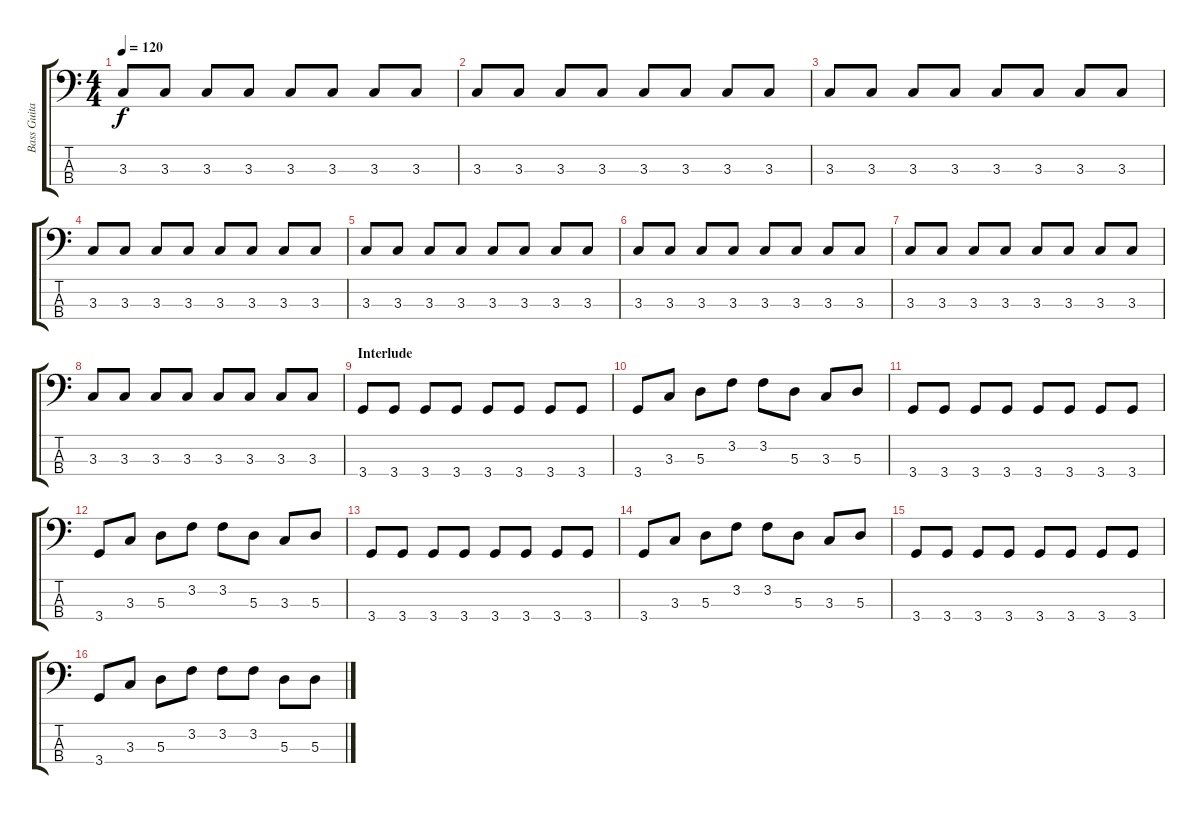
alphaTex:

\track ("Bass Guitar" "Bass Guita") {instrument electricbassfinger}
\staff {score tabs}
\tuning (G2 D2 A1 E1) {hide}
\ts (4 4)
\tempo 120
\clef f4
\ks c
3.3.8{dy f} 3.3.8 3.3.8 3.3.8 3.3.8 3.3.8 3.3.8 3.3.8 |
3.3.8 3.3.8 3.3.8 3.3.8 3.3.8 3.3.8 3.3.8 3.3.8 |
3.3.8 3.3.8 3.3.8 3.3.8 3.3.8 3.3.8 3.3.8 3.3.8 |
3.3.8 3.3.8 3.3.8 3.3.8 3.3.8 3.3.8 3.3.8 3.3.8 |
3.3.8 3.3.8 3.3.8 3.3.8 3.3.8 3.3.8 3.3.8 3.3.8 |
3.3.8 3.3.8 3.3.8 3.3.8 3.3.8 3.3.8 3.3.8 3.3.8 |
3.3.8 3.3.8 3.3.8 3.3.8 3.3.8 3.3.8 3.3.8 3.3.8 |
3.3.8 3.3.8 3.3.8 3.3.8 3.3.8 3.3.8 3.3.8 3.3.8 |
\section ("" "Interlude")
3.4.8 3.4.8 3.4.8 3.4.8 3.4.8 3.4.8 3.4.8 3.4.8 |
3.4.8 3.3.8 5.3.8 3.2.8 3.2.8 5.3.8 3.3.8 5.3.8 |
3.4.8 3.4.8 3.4.8 3.4.8 3.4.8 3.4.8 3.4.8 3.4.8 |
3.4.8 3.3.8 5.3.8 3.2.8 3.2.8 5.3.8 3.3.8 5.3.8 |
3.4.8 3.4.8 3.4.8 3.4.8 3.4.8 3.4.8 3.4.8 3.4.8 |
3.4.8 3.3.8 5.3.8 3.2.8 3.2.8 5.3.8 3.3.8 5.3.8 |
3.4.8 3.4.8 3.4.8 3.4.8 3.4.8 3.4.8 3.4.8 3.4.8 |
3.4.8 3.3.8 5.3.8 3.2.8 3.2.8 3.2.8 5.3.8 5.3.8
